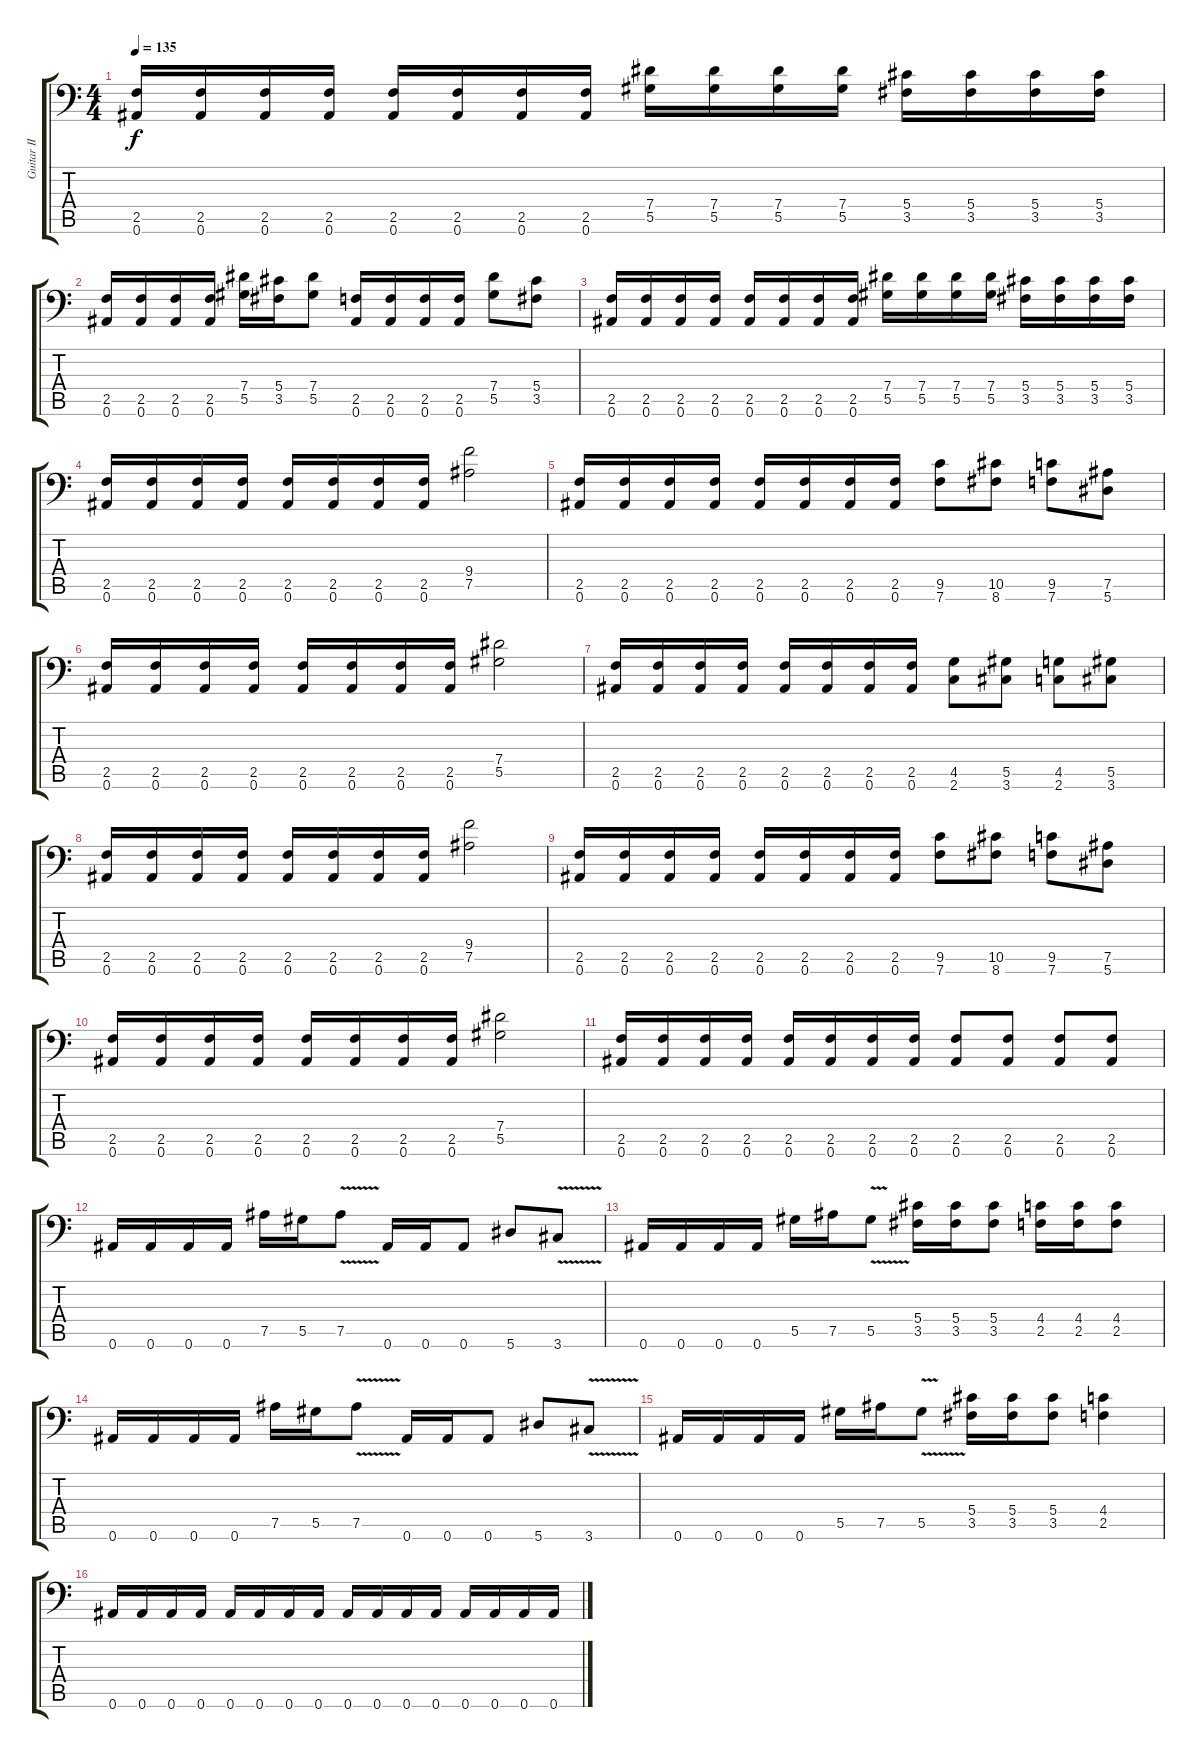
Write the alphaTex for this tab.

\track ("Guitar II" "Guitar II") {instrument distortionguitar}
\staff {score tabs}
\tuning (Bb3 F3 Db3 Ab2 Eb2 Bb1) {hide}
\ts (4 4)
\tempo 135
\clef f4
\ks c
(2.5 0.6).16{dy f} (2.5 0.6).16 (2.5 0.6).16 (2.5 0.6).16 (2.5 0.6).16 (2.5 0.6).16 (2.5 0.6).16 (2.5 0.6).16 (7.4 5.5).16 (7.4 5.5).16 (7.4 5.5).16 (7.4 5.5).16 (5.4 3.5).16 (5.4 3.5).16 (5.4 3.5).16 (5.4 3.5).16 |
(2.5 0.6).16 (2.5 0.6).16 (2.5 0.6).16 (2.5 0.6).16 (7.4 5.5).16 (5.4 3.5).16 (7.4 5.5).8 (2.5 0.6).16 (2.5 0.6).16 (2.5 0.6).16 (2.5 0.6).16 (7.4 5.5).8 (5.4 3.5).8 |
(2.5 0.6).16 (2.5 0.6).16 (2.5 0.6).16 (2.5 0.6).16 (2.5 0.6).16 (2.5 0.6).16 (2.5 0.6).16 (2.5 0.6).16 (7.4 5.5).16 (7.4 5.5).16 (7.4 5.5).16 (7.4 5.5).16 (5.4 3.5).16 (5.4 3.5).16 (5.4 3.5).16 (5.4 3.5).16 |
(2.5 0.6).16 (2.5 0.6).16 (2.5 0.6).16 (2.5 0.6).16 (2.5 0.6).16 (2.5 0.6).16 (2.5 0.6).16 (2.5 0.6).16 (9.4 7.5).2 |
(2.5 0.6).16 (2.5 0.6).16 (2.5 0.6).16 (2.5 0.6).16 (2.5 0.6).16 (2.5 0.6).16 (2.5 0.6).16 (2.5 0.6).16 (9.5 7.6).8 (10.5 8.6).8 (9.5 7.6).8 (7.5 5.6).8 |
(2.5 0.6).16 (2.5 0.6).16 (2.5 0.6).16 (2.5 0.6).16 (2.5 0.6).16 (2.5 0.6).16 (2.5 0.6).16 (2.5 0.6).16 (7.4 5.5).2 |
(2.5 0.6).16 (2.5 0.6).16 (2.5 0.6).16 (2.5 0.6).16 (2.5 0.6).16 (2.5 0.6).16 (2.5 0.6).16 (2.5 0.6).16 (4.5 2.6).8 (5.5 3.6).8 (4.5 2.6).8 (5.5 3.6).8 |
(2.5 0.6).16 (2.5 0.6).16 (2.5 0.6).16 (2.5 0.6).16 (2.5 0.6).16 (2.5 0.6).16 (2.5 0.6).16 (2.5 0.6).16 (9.4 7.5).2 |
(2.5 0.6).16 (2.5 0.6).16 (2.5 0.6).16 (2.5 0.6).16 (2.5 0.6).16 (2.5 0.6).16 (2.5 0.6).16 (2.5 0.6).16 (9.5 7.6).8 (10.5 8.6).8 (9.5 7.6).8 (7.5 5.6).8 |
(2.5 0.6).16 (2.5 0.6).16 (2.5 0.6).16 (2.5 0.6).16 (2.5 0.6).16 (2.5 0.6).16 (2.5 0.6).16 (2.5 0.6).16 (7.4 5.5).2 |
(2.5 0.6).16 (2.5 0.6).16 (2.5 0.6).16 (2.5 0.6).16 (2.5 0.6).16 (2.5 0.6).16 (2.5 0.6).16 (2.5 0.6).16 (2.5 0.6).8 (2.5 0.6).8 (2.5 0.6).8 (2.5 0.6).8 |
0.6.16 0.6.16 0.6.16 0.6.16 7.5.16 5.5.16 7.5{v}.8 0.6.16 0.6.16 0.6.8 5.6.8 3.6{v}.8 |
0.6.16 0.6.16 0.6.16 0.6.16 5.5.16 7.5.16 5.5{v}.8 (5.4 3.5).16 (5.4 3.5).16 (5.4 3.5).8 (4.4 2.5).16 (4.4 2.5).16 (4.4 2.5).8 |
0.6.16 0.6.16 0.6.16 0.6.16 7.5.16 5.5.16 7.5{v}.8 0.6.16 0.6.16 0.6.8 5.6.8 3.6{v}.8 |
0.6.16 0.6.16 0.6.16 0.6.16 5.5.16 7.5.16 5.5{v}.8 (5.4 3.5).16 (5.4 3.5).16 (5.4 3.5).8 (4.4 2.5).4 |
0.6.16 0.6.16 0.6.16 0.6.16 0.6.16 0.6.16 0.6.16 0.6.16 0.6.16 0.6.16 0.6.16 0.6.16 0.6.16 0.6.16 0.6.16 0.6.16
